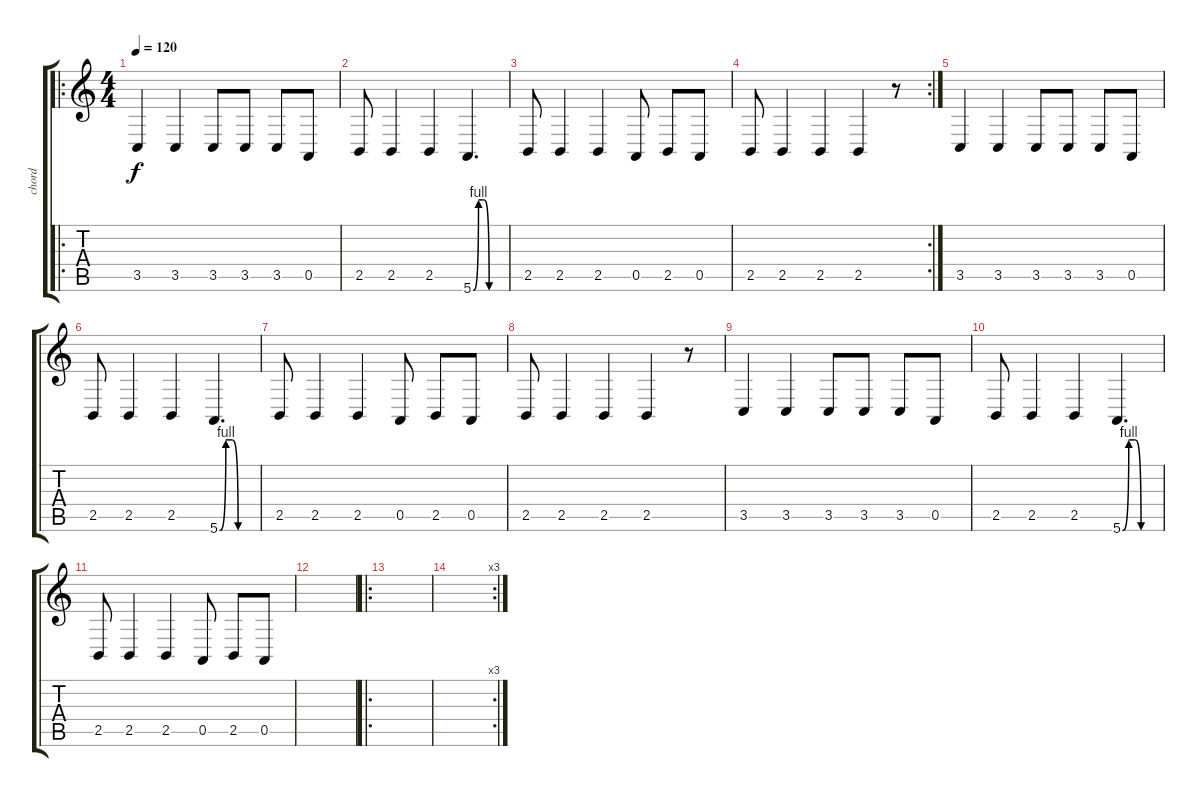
\track ("chord" "chord") {instrument viola}
\staff {score tabs}
\tuning (E4 B3 G3 D3 A2 E2) {hide}
\ro
\ts (4 4)
\tempo 120
\clef g2
\ks c
3.5.4{dy f} 3.5.4 3.5.8 3.5.8 3.5.8 0.5.8 |
2.5.8 2.5.4 2.5.4 5.6{be (custom 0 0 10 4 20 4 30 0 60 0)}.4{d} |
2.5.8 2.5.4 2.5.4 0.5.8 2.5.8 0.5.8 |
\rc 2
2.5.8 2.5.4 2.5.4 2.5.4 r.8 |
3.5.4 3.5.4 3.5.8 3.5.8 3.5.8 0.5.8 |
2.5.8 2.5.4 2.5.4 5.6{be (custom 0 0 10 4 20 4 30 0 60 0)}.4{d} |
2.5.8 2.5.4 2.5.4 0.5.8 2.5.8 0.5.8 |
2.5.8 2.5.4 2.5.4 2.5.4 r.8 |
3.5.4 3.5.4 3.5.8 3.5.8 3.5.8 0.5.8 |
2.5.8 2.5.4 2.5.4 5.6{be (custom 0 0 10 4 20 4 30 0 60 0)}.4{d} |
2.5.8 2.5.4 2.5.4 0.5.8 2.5.8 0.5.8 |
|
\ro
|
\rc 3
